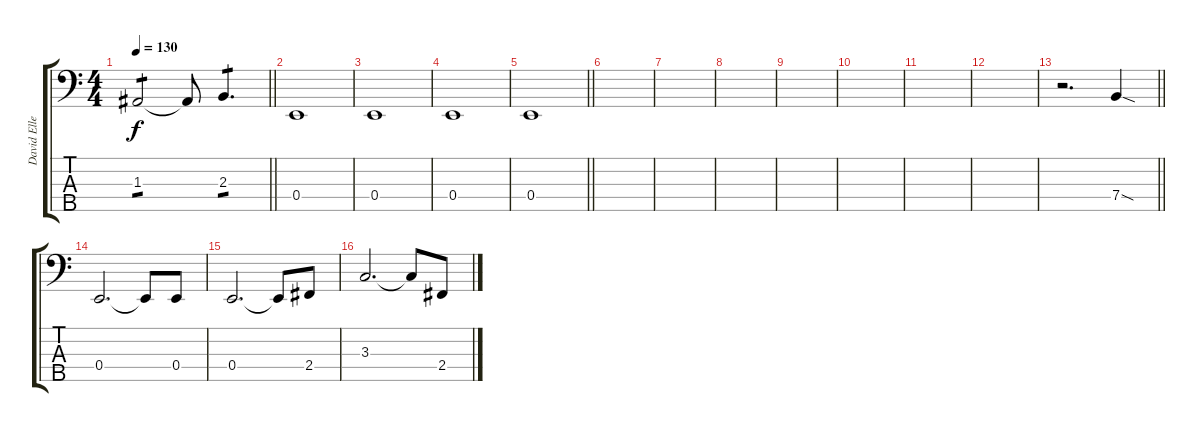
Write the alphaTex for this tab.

\track ("David Ellefson" "David Elle") {instrument electricbassfinger}
\staff {score tabs}
\tuning (G2 D2 A1 E1 B0) {hide}
\ts (4 4)
\tempo 130
\clef f4
\barLineRight lightlight
\ks c
1.3.2{tp 1 dy f} 1.3{t}.8 2.3.4{d tp 1} |
0.4.1 |
0.4.1 |
0.4.1 |
\barLineRight lightlight
0.4.1 |
|
|
|
|
|
|
|
\barLineRight lightlight
r.2{d} 7.4{sod}.4 |
0.4.2{d} 0.4{t}.8 0.4.8 |
0.4.2{d} 0.4{t}.8 2.4.8 |
3.3.2{d} 3.3{t}.8 2.4.8
